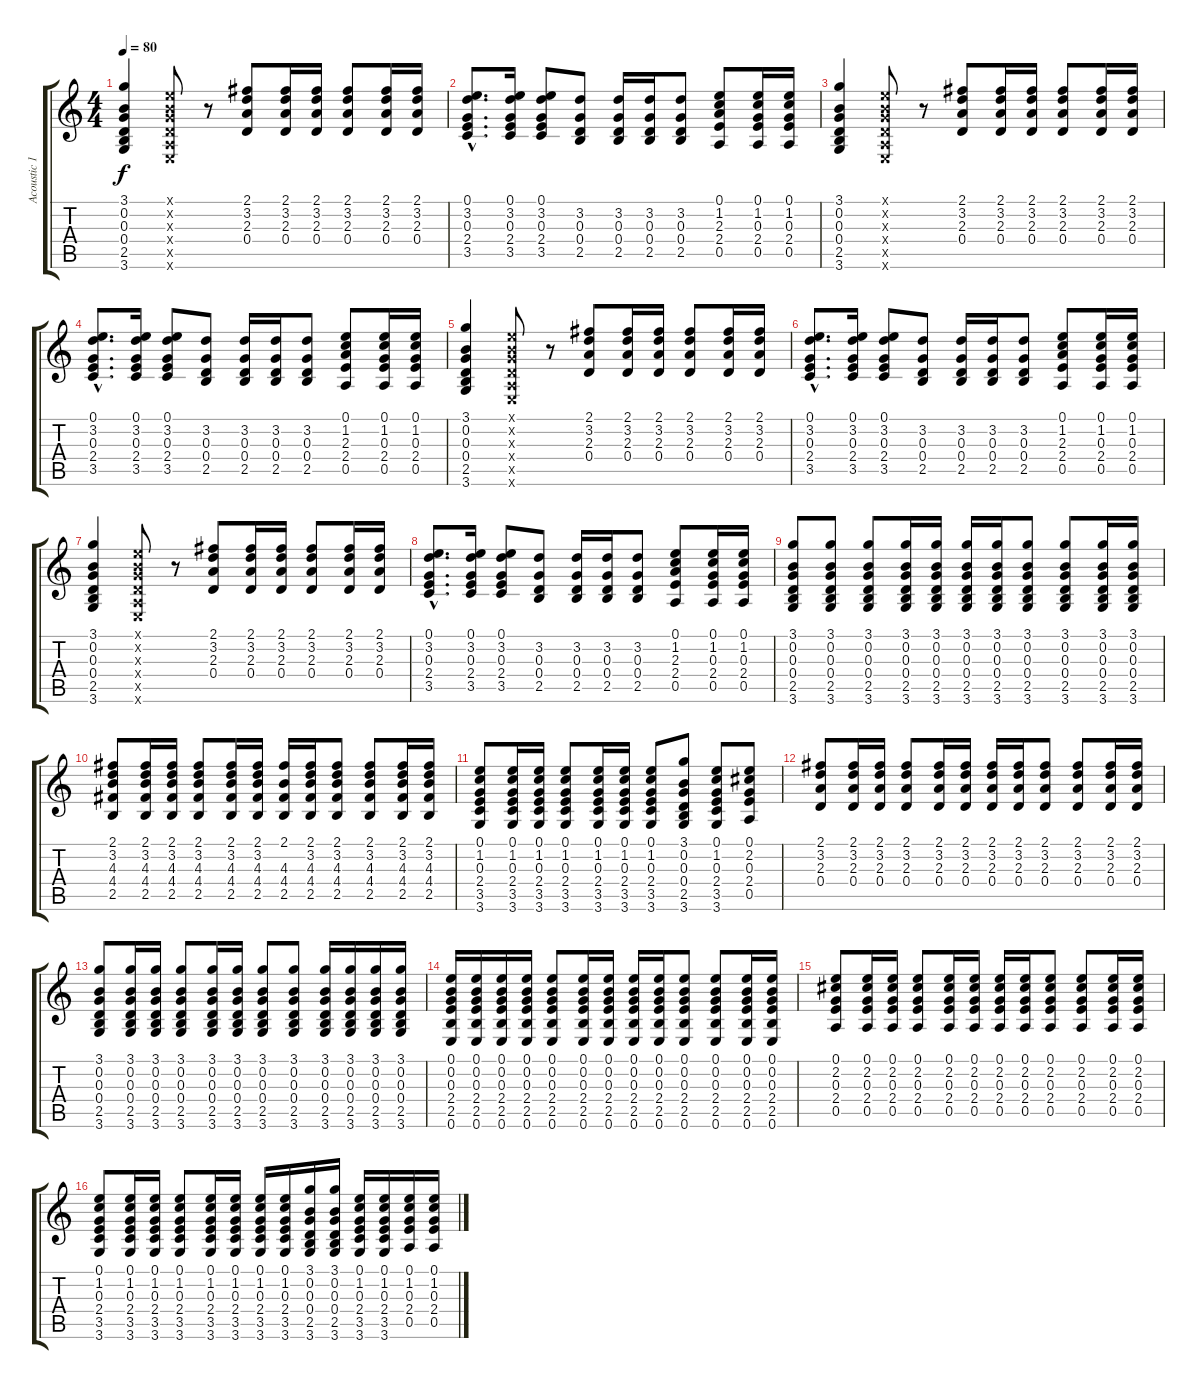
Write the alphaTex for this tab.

\track ("Acoustic 12 Strings (David Bowie)" "Acoustic 1") {instrument acousticguitarnylon}
\staff {score tabs}
\tuning (E4 B3 G3 D3 A2 E2) {hide}
\ts (4 4)
\tempo 80
\clef g2
\ks c
(3.1 0.2 0.3 0.4 2.5 3.6).4{dy f instrument acousticguitarnylon} (0.1{x} 0.2{x} 0.3{x} 0.4{x} 0.5{x} 0.6{x}).8 r.8 (2.1 3.2 2.3 0.4).8 (2.1 3.2 2.3 0.4).16 (2.1 3.2 2.3 0.4).16 (2.1 3.2 2.3 0.4).8 (2.1 3.2 2.3 0.4).16 (2.1 3.2 2.3 0.4).16 |
(0.1{hac} 3.2{hac} 0.3{hac} 2.4{hac} 3.5{hac}).8{d} (0.1 3.2 0.3 2.4 3.5).16 (0.1 3.2 0.3 2.4 3.5).8 (3.2 0.3 0.4 2.5).8 (3.2 0.3 0.4 2.5).16 (3.2 0.3 0.4 2.5).16 (3.2 0.3 0.4 2.5).8 (0.1 1.2 2.3 2.4 0.5).8 (0.1 1.2 0.3 2.4 0.5).16 (0.1 1.2 0.3 2.4 0.5).16 |
(3.1 0.2 0.3 0.4 2.5 3.6).4 (0.1{x} 0.2{x} 0.3{x} 0.4{x} 0.5{x} 0.6{x}).8 r.8 (2.1 3.2 2.3 0.4).8 (2.1 3.2 2.3 0.4).16 (2.1 3.2 2.3 0.4).16 (2.1 3.2 2.3 0.4).8 (2.1 3.2 2.3 0.4).16 (2.1 3.2 2.3 0.4).16 |
(0.1{hac} 3.2{hac} 0.3{hac} 2.4{hac} 3.5{hac}).8{d} (0.1 3.2 0.3 2.4 3.5).16 (0.1 3.2 0.3 2.4 3.5).8 (3.2 0.3 0.4 2.5).8 (3.2 0.3 0.4 2.5).16 (3.2 0.3 0.4 2.5).16 (3.2 0.3 0.4 2.5).8 (0.1 1.2 2.3 2.4 0.5).8 (0.1 1.2 0.3 2.4 0.5).16 (0.1 1.2 0.3 2.4 0.5).16 |
(3.1 0.2 0.3 0.4 2.5 3.6).4 (0.1{x} 0.2{x} 0.3{x} 0.4{x} 0.5{x} 0.6{x}).8 r.8 (2.1 3.2 2.3 0.4).8 (2.1 3.2 2.3 0.4).16 (2.1 3.2 2.3 0.4).16 (2.1 3.2 2.3 0.4).8 (2.1 3.2 2.3 0.4).16 (2.1 3.2 2.3 0.4).16 |
(0.1{hac} 3.2{hac} 0.3{hac} 2.4{hac} 3.5{hac}).8{d} (0.1 3.2 0.3 2.4 3.5).16 (0.1 3.2 0.3 2.4 3.5).8 (3.2 0.3 0.4 2.5).8 (3.2 0.3 0.4 2.5).16 (3.2 0.3 0.4 2.5).16 (3.2 0.3 0.4 2.5).8 (0.1 1.2 2.3 2.4 0.5).8 (0.1 1.2 0.3 2.4 0.5).16 (0.1 1.2 0.3 2.4 0.5).16 |
(3.1 0.2 0.3 0.4 2.5 3.6).4 (0.1{x} 0.2{x} 0.3{x} 0.4{x} 0.5{x} 0.6{x}).8 r.8 (2.1 3.2 2.3 0.4).8 (2.1 3.2 2.3 0.4).16 (2.1 3.2 2.3 0.4).16 (2.1 3.2 2.3 0.4).8 (2.1 3.2 2.3 0.4).16 (2.1 3.2 2.3 0.4).16 |
(0.1{hac} 3.2{hac} 0.3{hac} 2.4{hac} 3.5{hac}).8{d} (0.1 3.2 0.3 2.4 3.5).16 (0.1 3.2 0.3 2.4 3.5).8 (3.2 0.3 0.4 2.5).8 (3.2 0.3 0.4 2.5).16 (3.2 0.3 0.4 2.5).16 (3.2 0.3 0.4 2.5).8 (0.1 1.2 2.3 2.4 0.5).8 (0.1 1.2 0.3 2.4 0.5).16 (0.1 1.2 0.3 2.4 0.5).16 |
(3.1 0.2 0.3 0.4 2.5 3.6).8 (3.1 0.2 0.3 0.4 2.5 3.6).8 (3.1 0.2 0.3 0.4 2.5 3.6).8 (3.1 0.2 0.3 0.4 2.5 3.6).16 (3.1 0.2 0.3 0.4 2.5 3.6).16 (3.1 0.2 0.3 0.4 2.5 3.6).16 (3.1 0.2 0.3 0.4 2.5 3.6).16 (3.1 0.2 0.3 0.4 2.5 3.6).8 (3.1 0.2 0.3 0.4 2.5 3.6).8 (3.1 0.2 0.3 0.4 2.5 3.6).16 (3.1 0.2 0.3 0.4 2.5 3.6).16 |
(2.1 3.2 4.3 4.4 2.5).8 (2.1 3.2 4.3 4.4 2.5).16 (2.1 3.2 4.3 4.4 2.5).16 (2.1 3.2 4.3 4.4 2.5).8 (2.1 3.2 4.3 4.4 2.5).16 (2.1 3.2 4.3 4.4 2.5).16 (2.1 4.3 4.4 2.5).16 (2.1 3.2 4.3 4.4 2.5).16 (2.1 3.2 4.3 4.4 2.5).8 (2.1 3.2 4.3 4.4 2.5).8 (2.1 3.2 4.3 4.4 2.5).16 (2.1 3.2 4.3 4.4 2.5).16 |
(0.1 1.2 0.3 2.4 3.5 3.6).8 (0.1 1.2 0.3 2.4 3.5 3.6).16 (0.1 1.2 0.3 2.4 3.5 3.6).16 (0.1 1.2 0.3 2.4 3.5 3.6).8 (0.1 1.2 0.3 2.4 3.5 3.6).16 (0.1 1.2 0.3 2.4 3.5 3.6).16 (0.1 1.2 0.3 2.4 3.5 3.6).8 (3.1 0.2 0.3 0.4 2.5 3.6).8 (0.1 1.2 0.3 2.4 3.5 3.6).8 (0.1 2.2 0.3 2.4 0.5).8 |
(2.1 3.2 2.3 0.4).8 (2.1 3.2 2.3 0.4).16 (2.1 3.2 2.3 0.4).16 (2.1 3.2 2.3 0.4).8 (2.1 3.2 2.3 0.4).16 (2.1 3.2 2.3 0.4).16 (2.1 3.2 2.3 0.4).16 (2.1 3.2 2.3 0.4).16 (2.1 3.2 2.3 0.4).8 (2.1 3.2 2.3 0.4).8 (2.1 3.2 2.3 0.4).16 (2.1 3.2 2.3 0.4).16 |
(3.1 0.2 0.3 0.4 2.5 3.6).8 (3.1 0.2 0.3 0.4 2.5 3.6).16 (3.1 0.2 0.3 0.4 2.5 3.6).16 (3.1 0.2 0.3 0.4 2.5 3.6).8 (3.1 0.2 0.3 0.4 2.5 3.6).16 (3.1 0.2 0.3 0.4 2.5 3.6).16 (3.1 0.2 0.3 0.4 2.5 3.6).8 (3.1 0.2 0.3 0.4 2.5 3.6).8 (3.1 0.2 0.3 0.4 2.5 3.6).16 (3.1 0.2 0.3 0.4 2.5 3.6).16 (3.1 0.2 0.3 0.4 2.5 3.6).16 (3.1 0.2 0.3 0.4 2.5 3.6).16 |
(0.1 0.2 0.3 2.4 2.5 0.6).16 (0.1 0.2 0.3 2.4 2.5 0.6).16 (0.1 0.2 0.3 2.4 2.5 0.6).16 (0.1 0.2 0.3 2.4 2.5 0.6).16 (0.1 0.2 0.3 2.4 2.5 0.6).8 (0.1 0.2 0.3 2.4 2.5 0.6).16 (0.1 0.2 0.3 2.4 2.5 0.6).16 (0.1 0.2 0.3 2.4 2.5 0.6).16 (0.1 0.2 0.3 2.4 2.5 0.6).16 (0.1 0.2 0.3 2.4 2.5 0.6).8 (0.1 0.2 0.3 2.4 2.5 0.6).8 (0.1 0.2 0.3 2.4 2.5 0.6).16 (0.1 0.2 0.3 2.4 2.5 0.6).16 |
(0.1 2.2 0.3 2.4 0.5).8 (0.1 2.2 0.3 2.4 0.5).16 (0.1 2.2 0.3 2.4 0.5).16 (0.1 2.2 0.3 2.4 0.5).8 (0.1 2.2 0.3 2.4 0.5).16 (0.1 2.2 0.3 2.4 0.5).16 (0.1 2.2 0.3 2.4 0.5).16 (0.1 2.2 0.3 2.4 0.5).16 (0.1 2.2 0.3 2.4 0.5).8 (0.1 2.2 0.3 2.4 0.5).8 (0.1 2.2 0.3 2.4 0.5).16 (0.1 2.2 0.3 2.4 0.5).16 |
(0.1 1.2 0.3 2.4 3.5 3.6).8 (0.1 1.2 0.3 2.4 3.5 3.6).16 (0.1 1.2 0.3 2.4 3.5 3.6).16 (0.1 1.2 0.3 2.4 3.5 3.6).8 (0.1 1.2 0.3 2.4 3.5 3.6).16 (0.1 1.2 0.3 2.4 3.5 3.6).16 (0.1 1.2 0.3 2.4 3.5 3.6).16 (0.1 1.2 0.3 2.4 3.5 3.6).16 (3.1 0.2 0.3 0.4 2.5 3.6).16 (3.1 0.2 0.3 0.4 2.5 3.6).16 (0.1 1.2 0.3 2.4 3.5 3.6).16 (0.1 1.2 0.3 2.4 3.5 3.6).16 (0.1 1.2 0.3 2.4 0.5).16 (0.1 1.2 0.3 2.4 0.5).16
